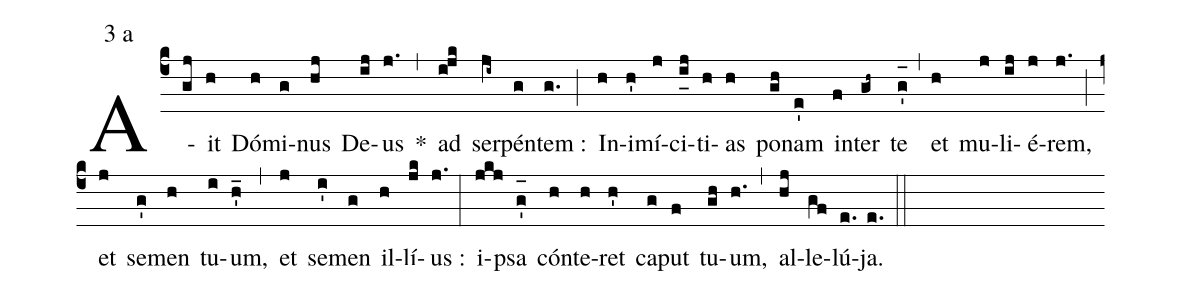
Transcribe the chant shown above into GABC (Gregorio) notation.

mode:3 a;
%%
(c4) A(gj)it(h) Dó(h)mi(g)nus(hj) De(ij)us(j.) *(,) ad(ijk) ser(ji~)pén(g)tem :(g.) (;) In(h)i(h')mí(j)ci(i_[uh:l]j)ti(h)as(h) po(gh)nam(e') in(f)ter(gh~) te(g'_[oh:h]) (,) et(h) mu(j)li(ij)é(j)rem,(j.) (;) et(j) se(g')men(h) tu(i)um,(h'_) (,) et(j) se(i')men(g) il(h)lí(jk)us :(j.) (:) i(jkj)psa(g'_[oh:h]) cón(h)te(h)ret(h') ca(g)put(f) tu(gh)um,(h.) (,) al(hj)le(gf)lú(e.)ja.(e.) (::)
